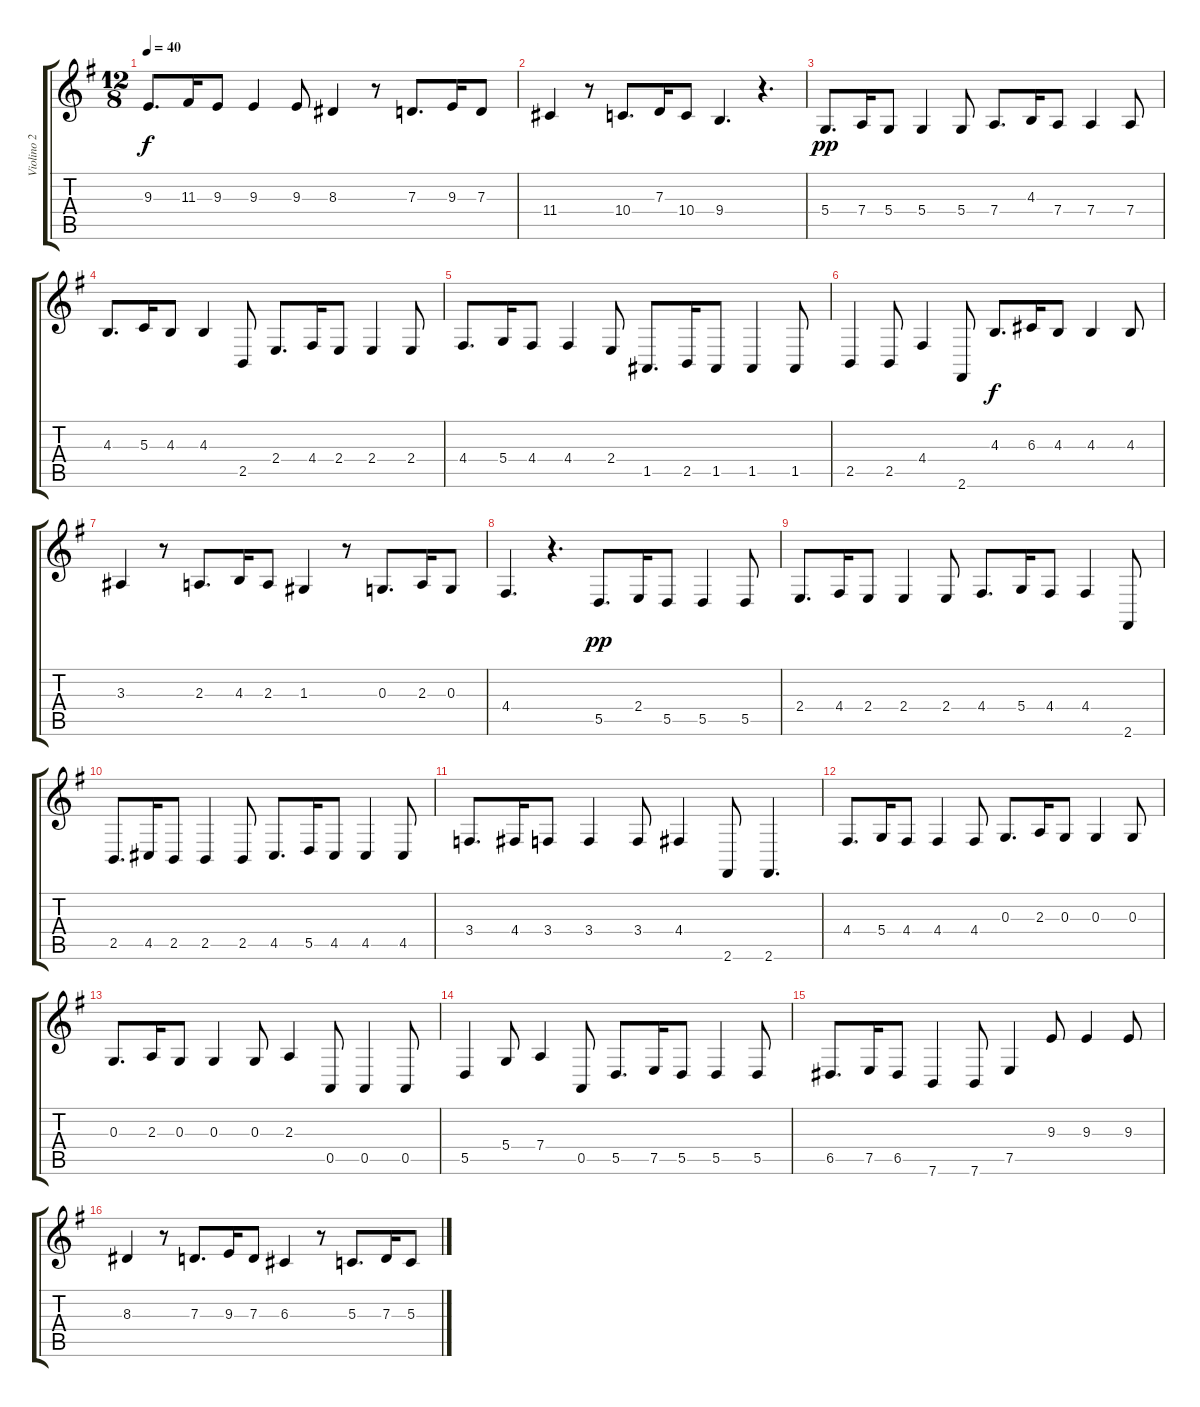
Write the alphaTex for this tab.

\track ("Violino 2" "Violino 2") {instrument violin}
\staff {score tabs}
\tuning (E4 B3 G3 D3 A2 E2) {hide}
\ts (12 8)
\tempo 40
\clef g2
\ks g
9.3.8{d dy f instrument violin} 11.3.16 9.3.8 9.3.4 9.3.8 8.3.4 r.8 7.3.8{d} 9.3.16 7.3.8 |
11.4.4 r.8 10.4.8{d} 7.3.16 10.4.8 9.4.4{d} r.4{d} |
5.4.8{d dy pp} 7.4.16 5.4.8 5.4.4 5.4.8 7.4.8{d} 4.3.16 7.4.8 7.4.4 7.4.8 |
4.3.8{d} 5.3.16 4.3.8 4.3.4 2.5.8 2.4.8{d} 4.4.16 2.4.8 2.4.4 2.4.8 |
4.4.8{d} 5.4.16 4.4.8 4.4.4 2.4.8 1.5.8{d} 2.5.16 1.5.8 1.5.4 1.5.8 |
2.5.4 2.5.8 4.4.4 2.6.8 4.3.8{d dy f} 6.3.16 4.3.8 4.3.4 4.3.8 |
3.3.4 r.8 2.3.8{d} 4.3.16 2.3.8 1.3.4 r.8 0.3.8{d} 2.3.16 0.3.8 |
4.4.4{d} r.4{d} 5.5.8{d dy pp} 2.4.16 5.5.8 5.5.4 5.5.8 |
2.4.8{d} 4.4.16 2.4.8 2.4.4 2.4.8 4.4.8{d} 5.4.16 4.4.8 4.4.4 2.6.8 |
2.5.8{d} 4.5.16 2.5.8 2.5.4 2.5.8 4.5.8{d} 5.5.16 4.5.8 4.5.4 4.5.8 |
3.4.8{d} 4.4.16 3.4.8 3.4.4 3.4.8 4.4.4 2.6.8 2.6.4{d} |
4.4.8{d} 5.4.16 4.4.8 4.4.4 4.4.8 0.3.8{d} 2.3.16 0.3.8 0.3.4 0.3.8 |
0.3.8{d} 2.3.16 0.3.8 0.3.4 0.3.8 2.3.4 0.5.8 0.5.4 0.5.8 |
5.5.4 5.4.8 7.4.4 0.5.8 5.5.8{d} 7.5.16 5.5.8 5.5.4 5.5.8 |
6.5.8{d} 7.5.16 6.5.8 7.6.4 7.6.8 7.5.4 9.3.8 9.3.4 9.3.8 |
8.3.4 r.8 7.3.8{d} 9.3.16 7.3.8 6.3.4 r.8 5.3.8{d} 7.3.16 5.3.8
